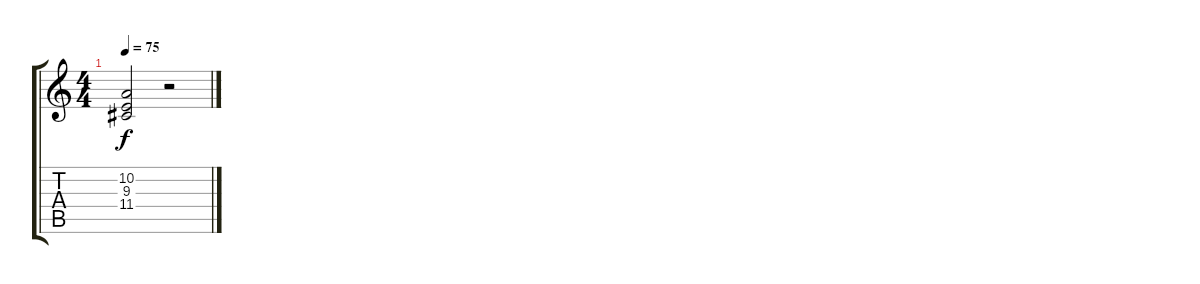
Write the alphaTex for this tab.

\track "" {instrument stringensemble1}
\staff {score tabs}
\tuning (E4 B3 G3 D3 A2 E2) {hide}
\ts (4 4)
\tempo 75
\clef g2
\ks c
(10.2{t} 9.3{t} 11.4{t}).2{dy f} r.2
